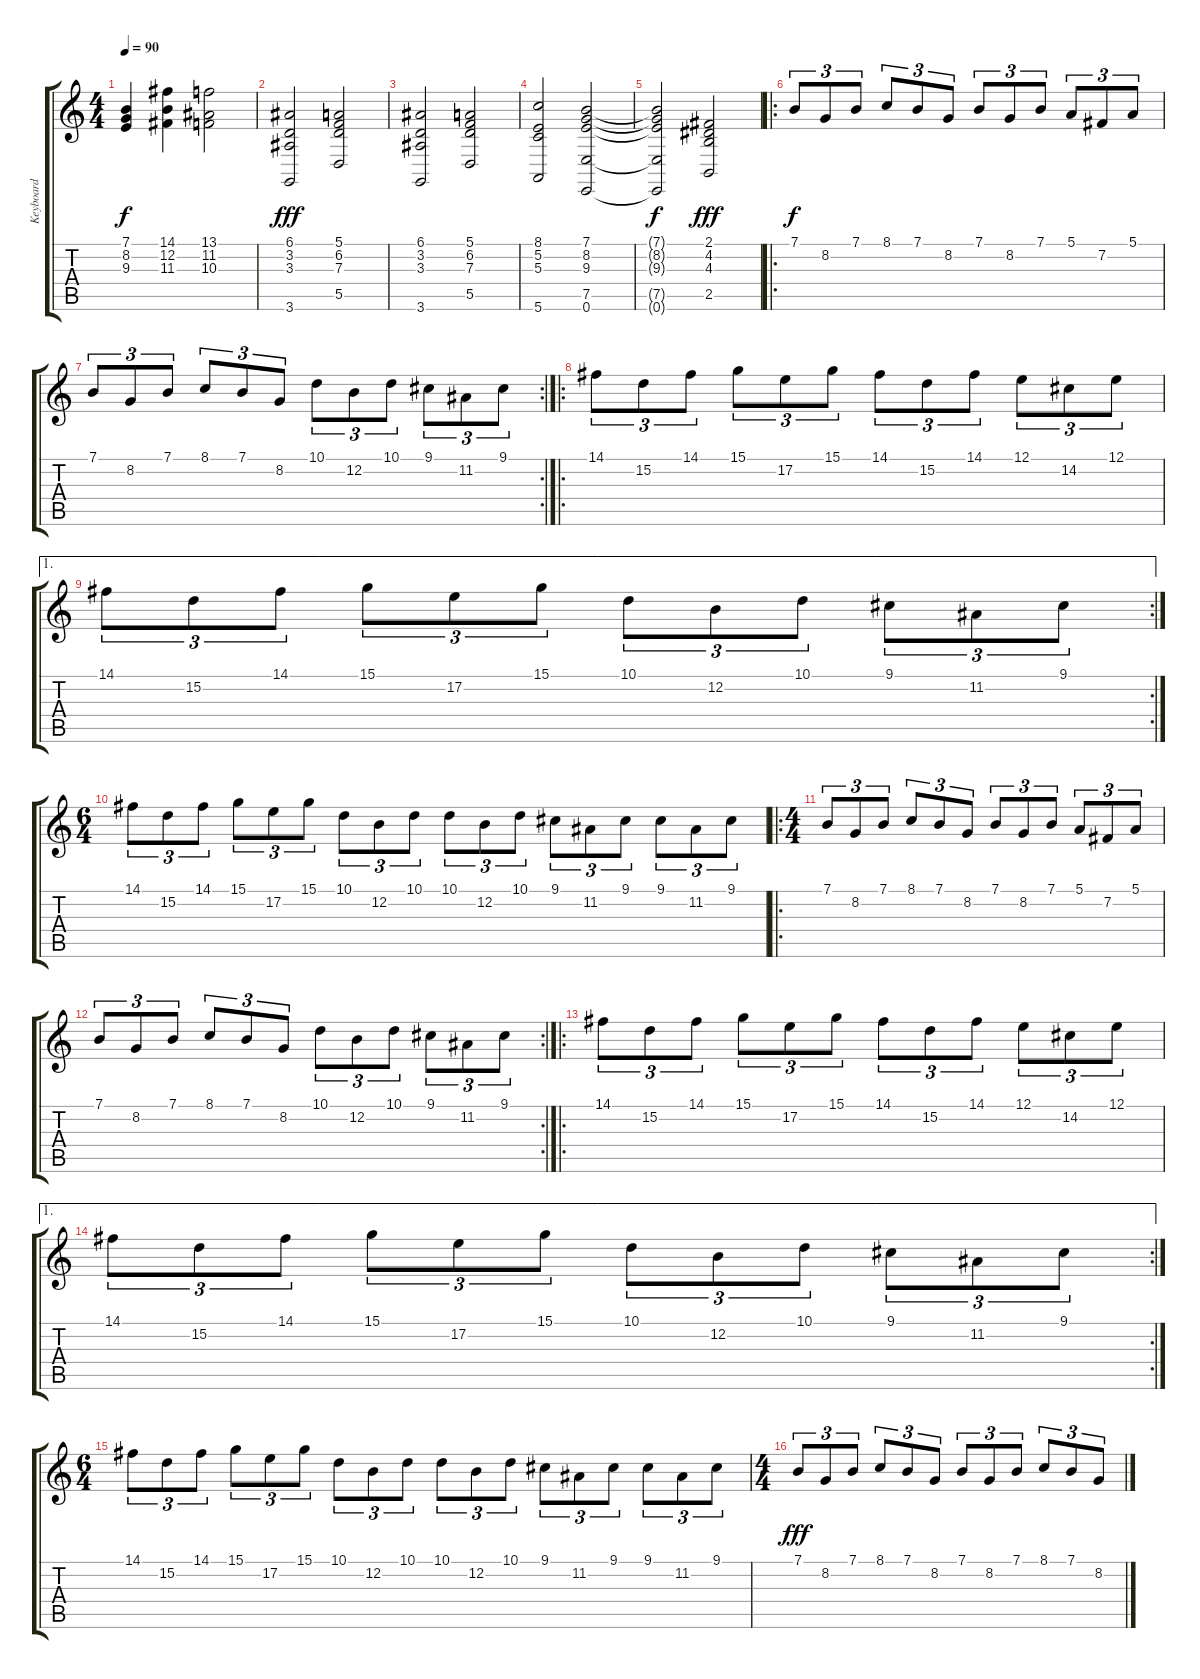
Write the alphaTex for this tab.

\track ("Keyboard" "Keyboard") {instrument pad1newage}
\staff {score tabs}
\tuning (E4 B3 G3 D3 A2 E2) {hide}
\ts (4 4)
\tempo 90
\clef g2
\ks c
(7.1 8.2 9.3).4{dy f} (14.1 12.2 11.3).4 (13.1 11.2 10.3).2 |
(6.1 3.2 3.3 3.6).2{dy fff} (5.1 6.2 7.3 5.5).2 |
(6.1 3.2 3.3 3.6).2 (5.1 6.2 7.3 5.5).2 |
(8.1 5.2 5.3 5.6).2 (7.1 8.2 9.3 7.5 0.6).2 |
(7.1{t} 8.2{t} 9.3{t} 7.5{t} 0.6{t}).2{dy f} (2.1 4.2 4.3 2.5).2{dy fff} |
\ro
7.1.8{tu (3 2) dy f volume 16 balance 11 instrument electricgrandpiano} 8.2.8{tu (3 2)} 7.1.8{tu (3 2)} 8.1.8{tu (3 2)} 7.1.8{tu (3 2)} 8.2.8{tu (3 2)} 7.1.8{tu (3 2)} 8.2.8{tu (3 2)} 7.1.8{tu (3 2)} 5.1.8{tu (3 2)} 7.2.8{tu (3 2)} 5.1.8{tu (3 2)} |
\rc 2
7.1.8{tu (3 2)} 8.2.8{tu (3 2)} 7.1.8{tu (3 2)} 8.1.8{tu (3 2)} 7.1.8{tu (3 2)} 8.2.8{tu (3 2)} 10.1.8{tu (3 2)} 12.2.8{tu (3 2)} 10.1.8{tu (3 2)} 9.1.8{tu (3 2)} 11.2.8{tu (3 2)} 9.1.8{tu (3 2)} |
\ro
14.1.8{tu (3 2)} 15.2.8{tu (3 2)} 14.1.8{tu (3 2)} 15.1.8{tu (3 2)} 17.2.8{tu (3 2)} 15.1.8{tu (3 2)} 14.1.8{tu (3 2)} 15.2.8{tu (3 2)} 14.1.8{tu (3 2)} 12.1.8{tu (3 2)} 14.2.8{tu (3 2)} 12.1.8{tu (3 2)} |
\ae 1
\rc 2
14.1.8{tu (3 2)} 15.2.8{tu (3 2)} 14.1.8{tu (3 2)} 15.1.8{tu (3 2)} 17.2.8{tu (3 2)} 15.1.8{tu (3 2)} 10.1.8{tu (3 2)} 12.2.8{tu (3 2)} 10.1.8{tu (3 2)} 9.1.8{tu (3 2)} 11.2.8{tu (3 2)} 9.1.8{tu (3 2)} |
\ts (6 4)
14.1.8{tu (3 2)} 15.2.8{tu (3 2)} 14.1.8{tu (3 2)} 15.1.8{tu (3 2)} 17.2.8{tu (3 2)} 15.1.8{tu (3 2)} 10.1.8{tu (3 2)} 12.2.8{tu (3 2)} 10.1.8{tu (3 2)} 10.1.8{tu (3 2)} 12.2.8{tu (3 2)} 10.1.8{tu (3 2)} 9.1.8{tu (3 2)} 11.2.8{tu (3 2)} 9.1.8{tu (3 2)} 9.1.8{tu (3 2)} 11.2.8{tu (3 2)} 9.1.8{tu (3 2)} |
\ro
\ts (4 4)
7.1.8{tu (3 2) volume 16 balance 11 instrument electricgrandpiano} 8.2.8{tu (3 2)} 7.1.8{tu (3 2)} 8.1.8{tu (3 2)} 7.1.8{tu (3 2)} 8.2.8{tu (3 2)} 7.1.8{tu (3 2)} 8.2.8{tu (3 2)} 7.1.8{tu (3 2)} 5.1.8{tu (3 2)} 7.2.8{tu (3 2)} 5.1.8{tu (3 2)} |
\rc 2
7.1.8{tu (3 2)} 8.2.8{tu (3 2)} 7.1.8{tu (3 2)} 8.1.8{tu (3 2)} 7.1.8{tu (3 2)} 8.2.8{tu (3 2)} 10.1.8{tu (3 2)} 12.2.8{tu (3 2)} 10.1.8{tu (3 2)} 9.1.8{tu (3 2)} 11.2.8{tu (3 2)} 9.1.8{tu (3 2)} |
\ro
14.1.8{tu (3 2)} 15.2.8{tu (3 2)} 14.1.8{tu (3 2)} 15.1.8{tu (3 2)} 17.2.8{tu (3 2)} 15.1.8{tu (3 2)} 14.1.8{tu (3 2)} 15.2.8{tu (3 2)} 14.1.8{tu (3 2)} 12.1.8{tu (3 2)} 14.2.8{tu (3 2)} 12.1.8{tu (3 2)} |
\ae 1
\rc 2
14.1.8{tu (3 2)} 15.2.8{tu (3 2)} 14.1.8{tu (3 2)} 15.1.8{tu (3 2)} 17.2.8{tu (3 2)} 15.1.8{tu (3 2)} 10.1.8{tu (3 2)} 12.2.8{tu (3 2)} 10.1.8{tu (3 2)} 9.1.8{tu (3 2)} 11.2.8{tu (3 2)} 9.1.8{tu (3 2)} |
\ts (6 4)
14.1.8{tu (3 2)} 15.2.8{tu (3 2)} 14.1.8{tu (3 2)} 15.1.8{tu (3 2)} 17.2.8{tu (3 2)} 15.1.8{tu (3 2)} 10.1.8{tu (3 2)} 12.2.8{tu (3 2)} 10.1.8{tu (3 2)} 10.1.8{tu (3 2)} 12.2.8{tu (3 2)} 10.1.8{tu (3 2)} 9.1.8{tu (3 2)} 11.2.8{tu (3 2)} 9.1.8{tu (3 2)} 9.1.8{tu (3 2)} 11.2.8{tu (3 2)} 9.1.8{tu (3 2)} |
\ts (4 4)
7.1.8{tu (3 2) dy fff} 8.2.8{tu (3 2)} 7.1.8{tu (3 2)} 8.1.8{tu (3 2)} 7.1.8{tu (3 2)} 8.2.8{tu (3 2)} 7.1.8{tu (3 2)} 8.2.8{tu (3 2)} 7.1.8{tu (3 2)} 8.1.8{tu (3 2)} 7.1.8{tu (3 2)} 8.2.8{tu (3 2)}
